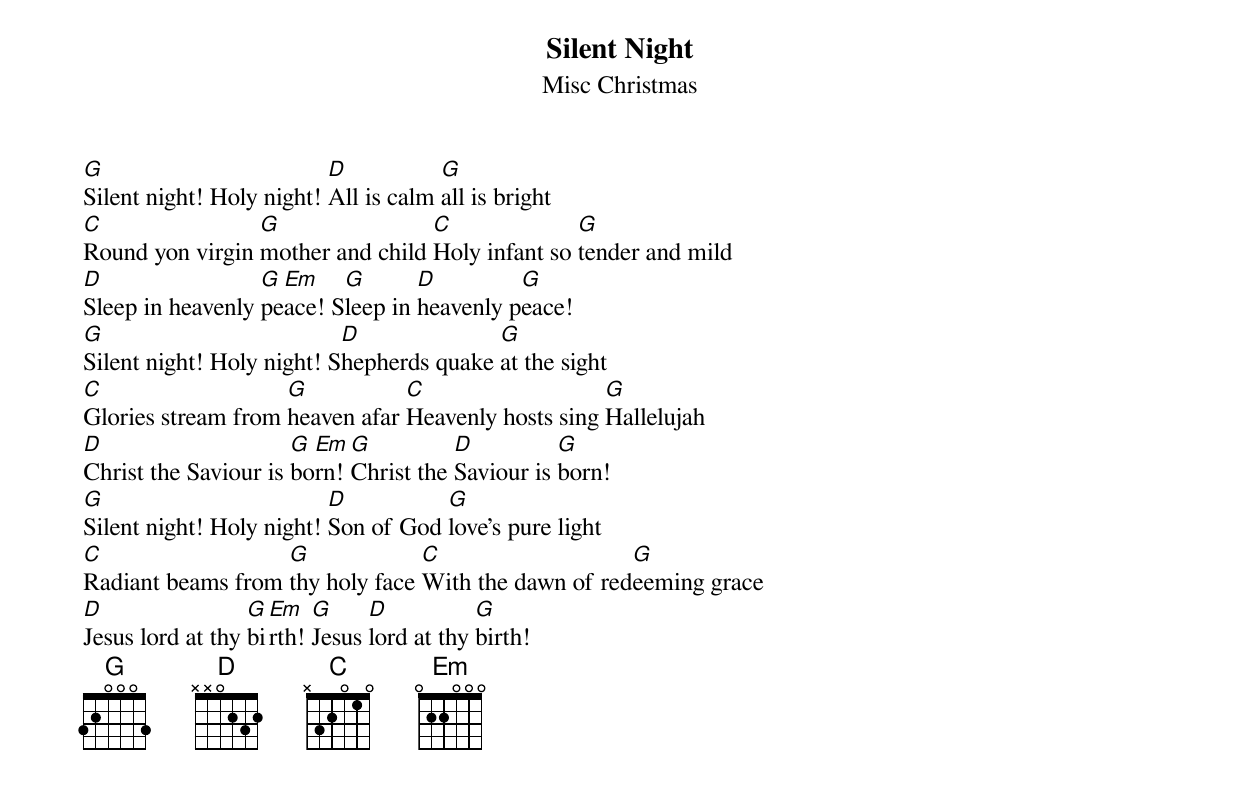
{title: Silent Night}
{subtitle: Misc Christmas}

[G]Silent night! Holy night! [D]All is calm [G]all is bright
[C]Round yon virgin [G]mother and child [C]Holy infant so [G]tender and mild
[D]Sleep in heavenly [G]pe[Em]ace! S[G]leep in [D]heavenly p[G]eace!
[G]Silent night! Holy night! S[D]hepherds quake [G]at the sight
[C]Glories stream from [G]heaven afar [C]Heavenly hosts sing [G]Hallelujah
[D]Christ the Saviour is [G]bo[Em]rn! [G]Christ the [D]Saviour is [G]born!
[G]Silent night! Holy night! [D]Son of God [G]love's pure light
[C]Radiant beams from [G]thy holy face [C]With the dawn of red[G]eeming grace
[D]Jesus lord at thy [G]bi[Em]rth! [G]Jesus [D]lord at thy [G]birth!
